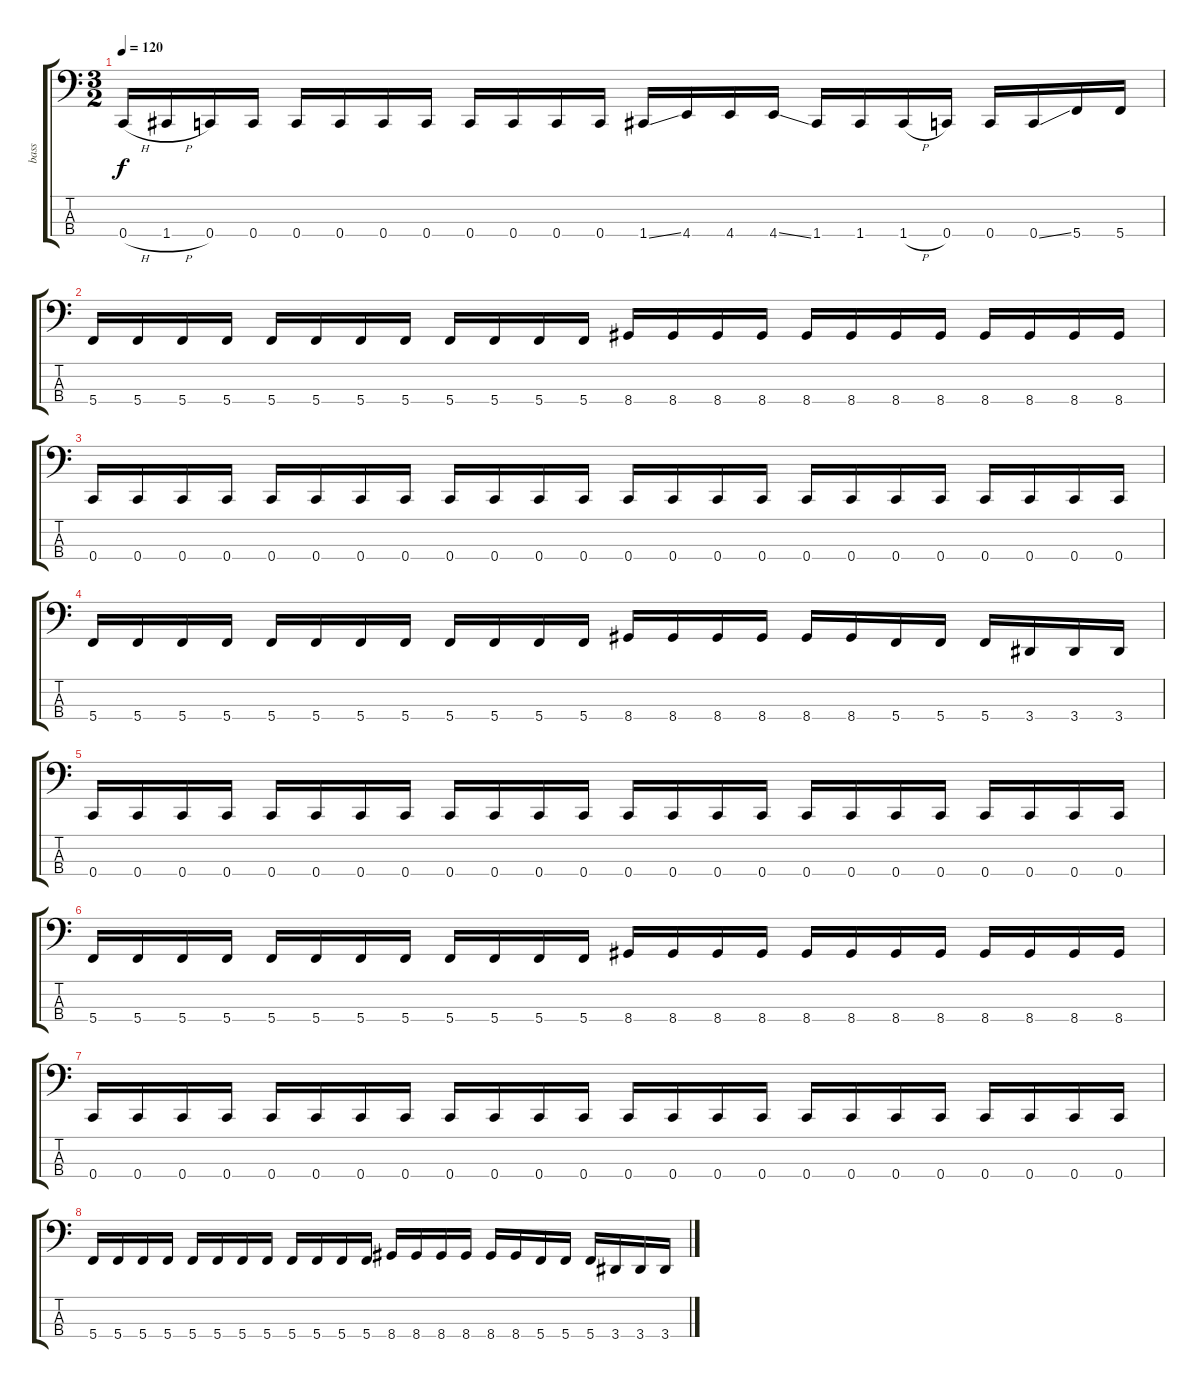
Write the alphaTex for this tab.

\track ("bass" "bass") {instrument electricbasspick}
\staff {score tabs}
\tuning (Eb2 Bb1 F1 C1) {hide}
\ts (3 2)
\tempo 120
\clef f4
\ks c
0.4{h}.16{dy f} 1.4{h}.16 0.4.16 0.4.16 0.4.16 0.4.16 0.4.16 0.4.16 0.4.16 0.4.16 0.4.16 0.4.16 1.4{ss}.16 4.4.16 4.4.16 4.4{ss}.16 1.4.16 1.4.16 1.4{h}.16 0.4.16 0.4.16 0.4{ss}.16 5.4.16 5.4.16 |
5.4.16 5.4.16 5.4.16 5.4.16 5.4.16 5.4.16 5.4.16 5.4.16 5.4.16 5.4.16 5.4.16 5.4.16 8.4.16 8.4.16 8.4.16 8.4.16 8.4.16 8.4.16 8.4.16 8.4.16 8.4.16 8.4.16 8.4.16 8.4.16 |
0.4.16 0.4.16 0.4.16 0.4.16 0.4.16 0.4.16 0.4.16 0.4.16 0.4.16 0.4.16 0.4.16 0.4.16 0.4.16 0.4.16 0.4.16 0.4.16 0.4.16 0.4.16 0.4.16 0.4.16 0.4.16 0.4.16 0.4.16 0.4.16 |
5.4.16 5.4.16 5.4.16 5.4.16 5.4.16 5.4.16 5.4.16 5.4.16 5.4.16 5.4.16 5.4.16 5.4.16 8.4.16 8.4.16 8.4.16 8.4.16 8.4.16 8.4.16 5.4.16 5.4.16 5.4.16 3.4.16 3.4.16 3.4.16 |
0.4.16 0.4.16 0.4.16 0.4.16 0.4.16 0.4.16 0.4.16 0.4.16 0.4.16 0.4.16 0.4.16 0.4.16 0.4.16 0.4.16 0.4.16 0.4.16 0.4.16 0.4.16 0.4.16 0.4.16 0.4.16 0.4.16 0.4.16 0.4.16 |
5.4.16 5.4.16 5.4.16 5.4.16 5.4.16 5.4.16 5.4.16 5.4.16 5.4.16 5.4.16 5.4.16 5.4.16 8.4.16 8.4.16 8.4.16 8.4.16 8.4.16 8.4.16 8.4.16 8.4.16 8.4.16 8.4.16 8.4.16 8.4.16 |
0.4.16 0.4.16 0.4.16 0.4.16 0.4.16 0.4.16 0.4.16 0.4.16 0.4.16 0.4.16 0.4.16 0.4.16 0.4.16 0.4.16 0.4.16 0.4.16 0.4.16 0.4.16 0.4.16 0.4.16 0.4.16 0.4.16 0.4.16 0.4.16 |
5.4.16 5.4.16 5.4.16 5.4.16 5.4.16 5.4.16 5.4.16 5.4.16 5.4.16 5.4.16 5.4.16 5.4.16 8.4.16 8.4.16 8.4.16 8.4.16 8.4.16 8.4.16 5.4.16 5.4.16 5.4.16 3.4.16 3.4.16 3.4.16
